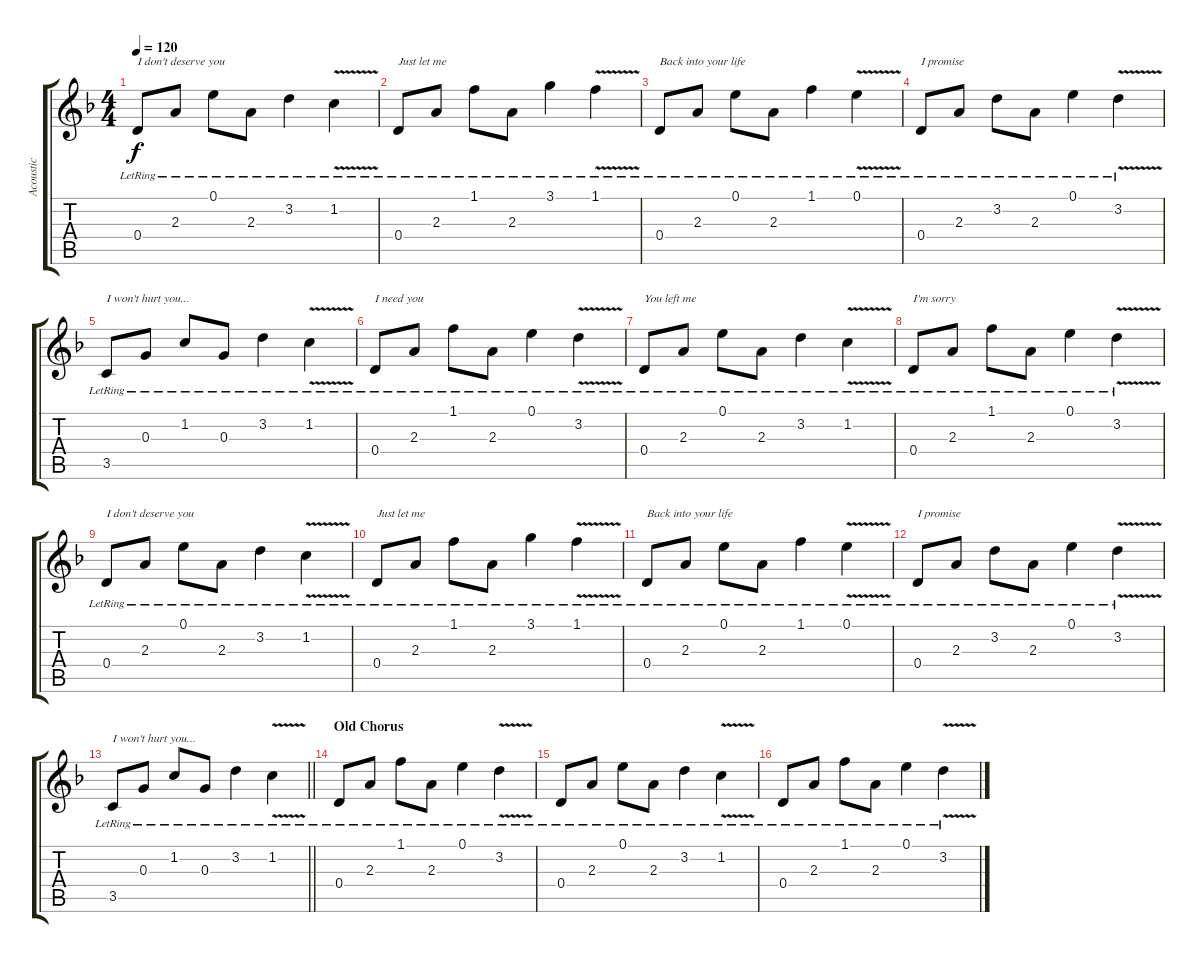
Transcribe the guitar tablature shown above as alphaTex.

\track ("Acoustic" "Acoustic") {instrument acousticguitarnylon}
\staff {score tabs}
\tuning (E4 B3 G3 D3 A2 E2) {hide}
\ts (4 4)
\tempo 120
\clef g2
\ks dminor
0.4{lr}.8{txt "I don't deserve you" dy f} 2.3{lr}.8 0.1{lr}.8 2.3{lr}.8 3.2{lr}.4 1.2{v lr}.4 |
0.4{lr}.8{txt "Just let me"} 2.3{lr}.8 1.1{lr}.8 2.3{lr}.8 3.1{lr}.4 1.1{v lr}.4 |
0.4{lr}.8{txt "Back into your life"} 2.3{lr}.8 0.1{lr}.8 2.3{lr}.8 1.1{lr}.4 0.1{v lr}.4 |
0.4{lr}.8{txt "I promise"} 2.3{lr}.8 3.2{lr}.8 2.3{lr}.8 0.1{lr}.4 3.2{v lr}.4 |
3.5{lr}.8{txt "I won't hurt you..."} 0.3{lr}.8 1.2{lr}.8 0.3{lr}.8 3.2{lr}.4 1.2{v lr}.4 |
0.4{lr}.8{txt "I need you"} 2.3{lr}.8 1.1{lr}.8 2.3{lr}.8 0.1{lr}.4 3.2{v lr}.4 |
0.4{lr}.8{txt "You left me"} 2.3{lr}.8 0.1{lr}.8 2.3{lr}.8 3.2{lr}.4 1.2{v lr}.4 |
0.4{lr}.8{txt "I'm sorry"} 2.3{lr}.8 1.1{lr}.8 2.3{lr}.8 0.1{lr}.4 3.2{v lr}.4 |
0.4{lr}.8{txt "I don't deserve you"} 2.3{lr}.8 0.1{lr}.8 2.3{lr}.8 3.2{lr}.4 1.2{v lr}.4 |
0.4{lr}.8{txt "Just let me"} 2.3{lr}.8 1.1{lr}.8 2.3{lr}.8 3.1{lr}.4 1.1{v lr}.4 |
0.4{lr}.8{txt "Back into your life"} 2.3{lr}.8 0.1{lr}.8 2.3{lr}.8 1.1{lr}.4 0.1{v lr}.4 |
0.4{lr}.8{txt "I promise"} 2.3{lr}.8 3.2{lr}.8 2.3{lr}.8 0.1{lr}.4 3.2{v lr}.4 |
\barLineRight lightlight
3.5{lr}.8{txt "I won't hurt you..."} 0.3{lr}.8 1.2{lr}.8 0.3{lr}.8 3.2{lr}.4 1.2{v lr}.4 |
\section ("" "Old Chorus")
0.4{lr}.8 2.3{lr}.8 1.1{lr}.8 2.3{lr}.8 0.1{lr}.4 3.2{v lr}.4 |
0.4{lr}.8 2.3{lr}.8 0.1{lr}.8 2.3{lr}.8 3.2{lr}.4 1.2{v lr}.4 |
0.4{lr}.8 2.3{lr}.8 1.1{lr}.8 2.3{lr}.8 0.1{lr}.4 3.2{v lr}.4
